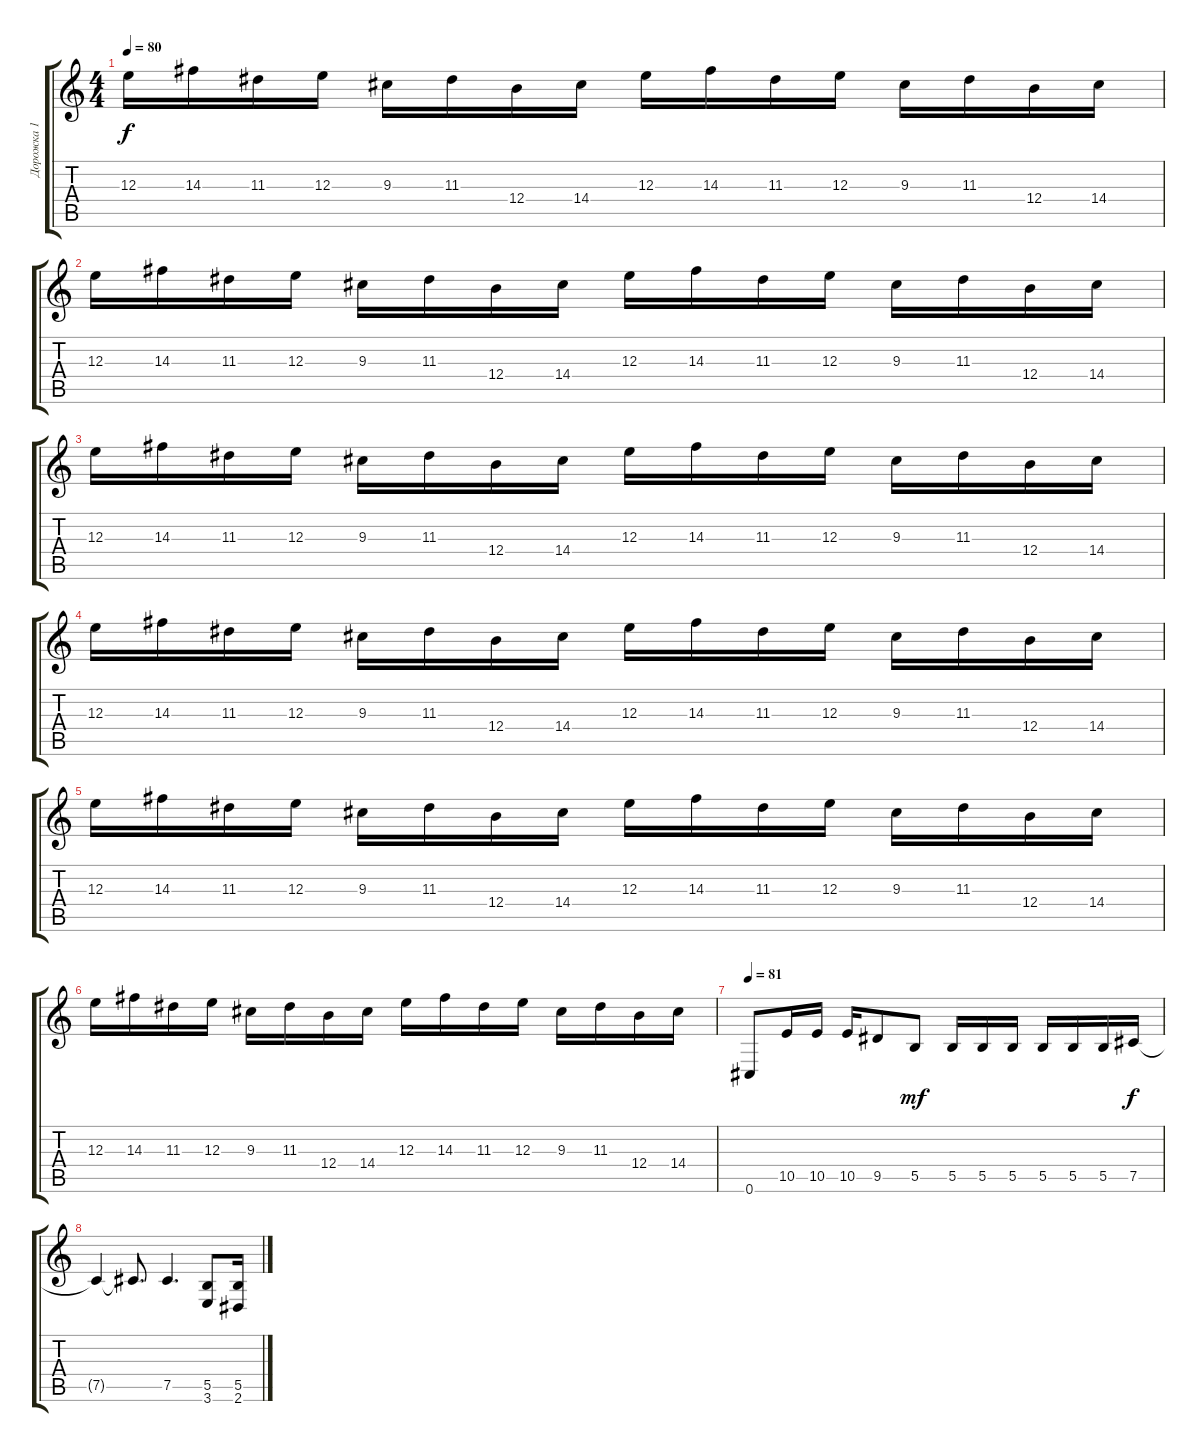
\track ("Дорожка 1" "Дорожка 1") {instrument distortionguitar}
\staff {score tabs}
\tuning (Db4 Ab3 E3 B2 Gb2 Db2) {hide}
\ts (4 4)
\tempo 80
\clef g2
\ks c
12.3.16{dy f} 14.3.16 11.3.16 12.3.16 9.3.16 11.3.16 12.4.16 14.4.16 12.3.16 14.3.16 11.3.16 12.3.16 9.3.16 11.3.16 12.4.16 14.4.16 |
12.3.16 14.3.16 11.3.16 12.3.16 9.3.16 11.3.16 12.4.16 14.4.16 12.3.16 14.3.16 11.3.16 12.3.16 9.3.16 11.3.16 12.4.16 14.4.16 |
12.3.16 14.3.16 11.3.16 12.3.16 9.3.16 11.3.16 12.4.16 14.4.16 12.3.16 14.3.16 11.3.16 12.3.16 9.3.16 11.3.16 12.4.16 14.4.16 |
12.3.16 14.3.16 11.3.16 12.3.16 9.3.16 11.3.16 12.4.16 14.4.16 12.3.16 14.3.16 11.3.16 12.3.16 9.3.16 11.3.16 12.4.16 14.4.16 |
12.3.16 14.3.16 11.3.16 12.3.16 9.3.16 11.3.16 12.4.16 14.4.16 12.3.16 14.3.16 11.3.16 12.3.16 9.3.16 11.3.16 12.4.16 14.4.16 |
12.3.16 14.3.16 11.3.16 12.3.16 9.3.16 11.3.16 12.4.16 14.4.16 12.3.16 14.3.16 11.3.16 12.3.16 9.3.16 11.3.16 12.4.16 14.4.16 |
\tempo 81
0.6.8 10.5.16 10.5.16 10.5.16 9.5.8 5.5.8{dy mf} 5.5.16 5.5.16 5.5.16 5.5.16 5.5.16 5.5.16 7.5.16{dy f} |
7.5{t}.4 7.5{t}.8{d} 7.5.4{d} (5.5 3.6).8 (5.5 2.6).16
